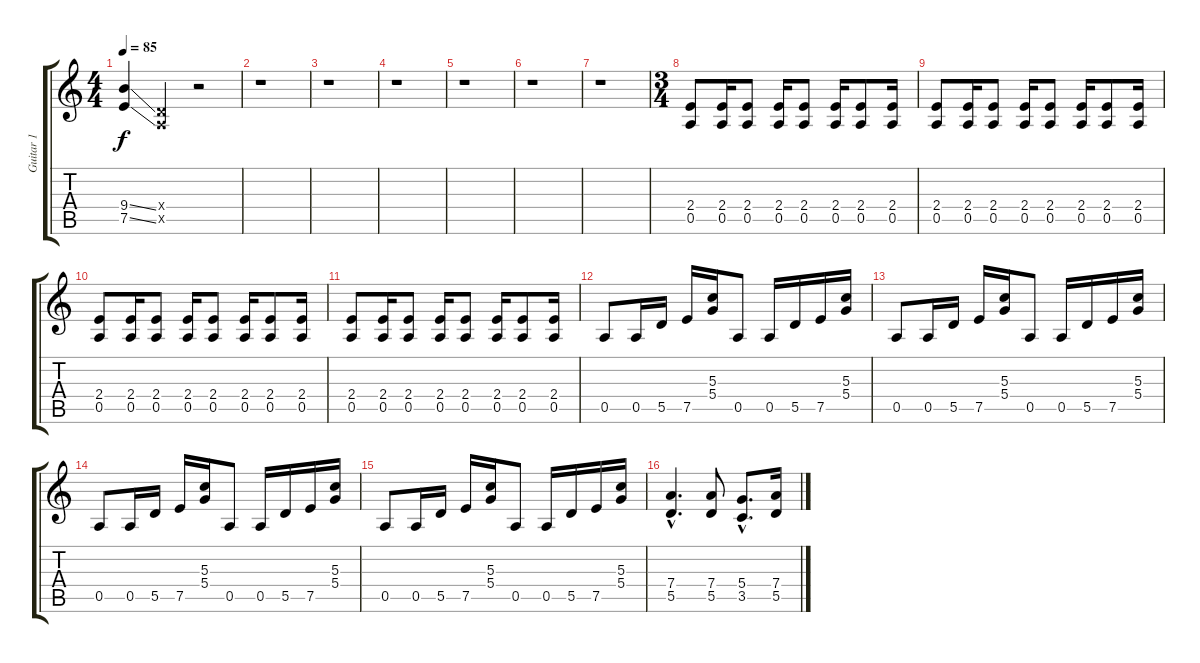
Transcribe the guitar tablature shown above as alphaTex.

\track ("Guitar 1" "Guitar 1") {instrument distortionguitar}
\staff {score tabs}
\tuning (E4 B3 G3 D3 A2 E2) {hide}
\ts (4 4)
\tempo 85
\clef g2
\ks c
(9.4{ss} 7.5{ss}).4{dy f} (0.4{x} 0.5{x}).4 r.2 |
r.1 |
r.1 |
r.1 |
r.1 |
r.1 |
r.1 |
\ts (3 4)
(2.4 0.5).8 (2.4 0.5).16 (2.4 0.5).8 (2.4 0.5).16 (2.4 0.5).8 (2.4 0.5).16 (2.4 0.5).8 (2.4 0.5).16 |
(2.4 0.5).8 (2.4 0.5).16 (2.4 0.5).8 (2.4 0.5).16 (2.4 0.5).8 (2.4 0.5).16 (2.4 0.5).8 (2.4 0.5).16 |
(2.4 0.5).8 (2.4 0.5).16 (2.4 0.5).8 (2.4 0.5).16 (2.4 0.5).8 (2.4 0.5).16 (2.4 0.5).8 (2.4 0.5).16 |
(2.4 0.5).8 (2.4 0.5).16 (2.4 0.5).8 (2.4 0.5).16 (2.4 0.5).8 (2.4 0.5).16 (2.4 0.5).8 (2.4 0.5).16 |
0.5.8 0.5.16 5.5.16 7.5.16 (5.3 5.4).16 0.5.8 0.5.16 5.5.16 7.5.16 (5.3 5.4).16 |
0.5.8 0.5.16 5.5.16 7.5.16 (5.3 5.4).16 0.5.8 0.5.16 5.5.16 7.5.16 (5.3 5.4).16 |
0.5.8 0.5.16 5.5.16 7.5.16 (5.3 5.4).16 0.5.8 0.5.16 5.5.16 7.5.16 (5.3 5.4).16 |
0.5.8 0.5.16 5.5.16 7.5.16 (5.3 5.4).16 0.5.8 0.5.16 5.5.16 7.5.16 (5.3 5.4).16 |
(7.4{hac} 5.5{hac}).4{d} (7.4 5.5).8 (5.4{hac} 3.5{hac}).8{d} (7.4 5.5).16
